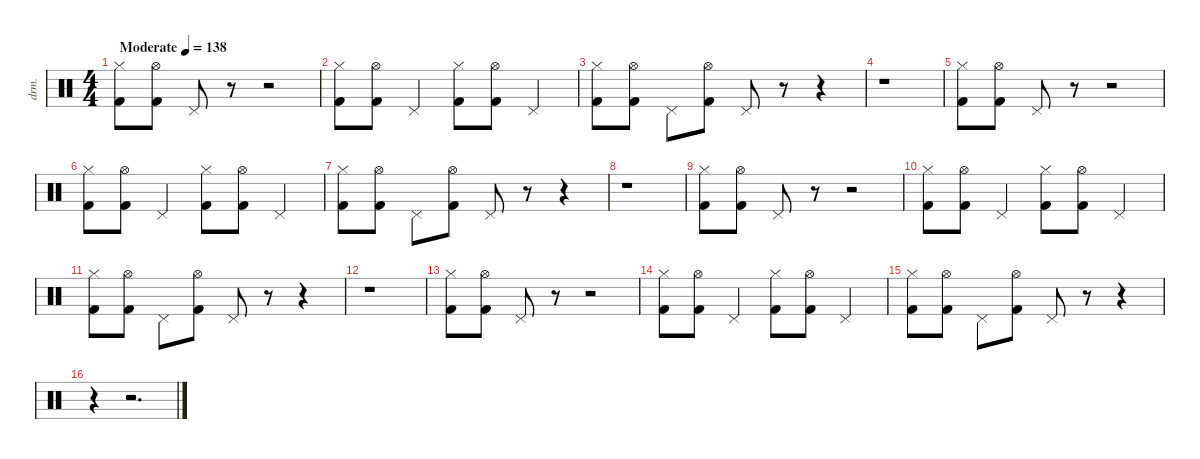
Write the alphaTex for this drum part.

\defaultSystemsLayout 4
\hideDynamics
\bracketExtendMode nobrackets
\track ("Nick Menza" "drm.") {solo instrument percussion}
\staff {score}
\articulation defaults
\ts (4 4)
\beaming (8 2 2 2 2)
\tempo (138 "Moderate")
\clef neutral
\ks c
("Hi-Hat (closed)" "Kick (hit) 2").8{dy f} ("Hi-Hat (open)" "Kick (hit) 2").8 "Pedal Hi-Hat (hit)".8 r.8 r.2 |
("Hi-Hat (closed)" "Kick (hit) 2").8 ("Hi-Hat (open)" "Kick (hit) 2").8 "Pedal Hi-Hat (hit)".4 ("Hi-Hat (closed)" "Kick (hit) 2").8 ("Hi-Hat (open)" "Kick (hit) 2").8 "Pedal Hi-Hat (hit)".4 |
("Hi-Hat (closed)" "Kick (hit) 2").8 ("Hi-Hat (open)" "Kick (hit) 2").8 "Pedal Hi-Hat (hit)".8 ("Hi-Hat (open)" "Kick (hit) 2").8 "Pedal Hi-Hat (hit)".8 r.8 r.4 |
r.1 |
("Hi-Hat (closed)" "Kick (hit) 2").8 ("Hi-Hat (open)" "Kick (hit) 2").8 "Pedal Hi-Hat (hit)".8 r.8 r.2 |
("Hi-Hat (closed)" "Kick (hit) 2").8 ("Hi-Hat (open)" "Kick (hit) 2").8 "Pedal Hi-Hat (hit)".4 ("Hi-Hat (closed)" "Kick (hit) 2").8 ("Hi-Hat (open)" "Kick (hit) 2").8 "Pedal Hi-Hat (hit)".4 |
("Hi-Hat (closed)" "Kick (hit) 2").8 ("Hi-Hat (open)" "Kick (hit) 2").8 "Pedal Hi-Hat (hit)".8 ("Hi-Hat (open)" "Kick (hit) 2").8 "Pedal Hi-Hat (hit)".8 r.8 r.4 |
r.1 |
("Hi-Hat (closed)" "Kick (hit) 2").8 ("Hi-Hat (open)" "Kick (hit) 2").8 "Pedal Hi-Hat (hit)".8 r.8 r.2 |
("Hi-Hat (closed)" "Kick (hit) 2").8 ("Hi-Hat (open)" "Kick (hit) 2").8 "Pedal Hi-Hat (hit)".4 ("Hi-Hat (closed)" "Kick (hit) 2").8 ("Hi-Hat (open)" "Kick (hit) 2").8 "Pedal Hi-Hat (hit)".4 |
("Hi-Hat (closed)" "Kick (hit) 2").8 ("Hi-Hat (open)" "Kick (hit) 2").8 "Pedal Hi-Hat (hit)".8 ("Hi-Hat (open)" "Kick (hit) 2").8 "Pedal Hi-Hat (hit)".8 r.8 r.4 |
r.1 |
("Hi-Hat (closed)" "Kick (hit) 2").8 ("Hi-Hat (open)" "Kick (hit) 2").8 "Pedal Hi-Hat (hit)".8 r.8 r.2 |
("Hi-Hat (closed)" "Kick (hit) 2").8 ("Hi-Hat (open)" "Kick (hit) 2").8 "Pedal Hi-Hat (hit)".4 ("Hi-Hat (closed)" "Kick (hit) 2").8 ("Hi-Hat (open)" "Kick (hit) 2").8 "Pedal Hi-Hat (hit)".4 |
("Hi-Hat (closed)" "Kick (hit) 2").8 ("Hi-Hat (open)" "Kick (hit) 2").8 "Pedal Hi-Hat (hit)".8 ("Hi-Hat (open)" "Kick (hit) 2").8 "Pedal Hi-Hat (hit)".8 r.8 r.4 |
r.4 r.2{d}
